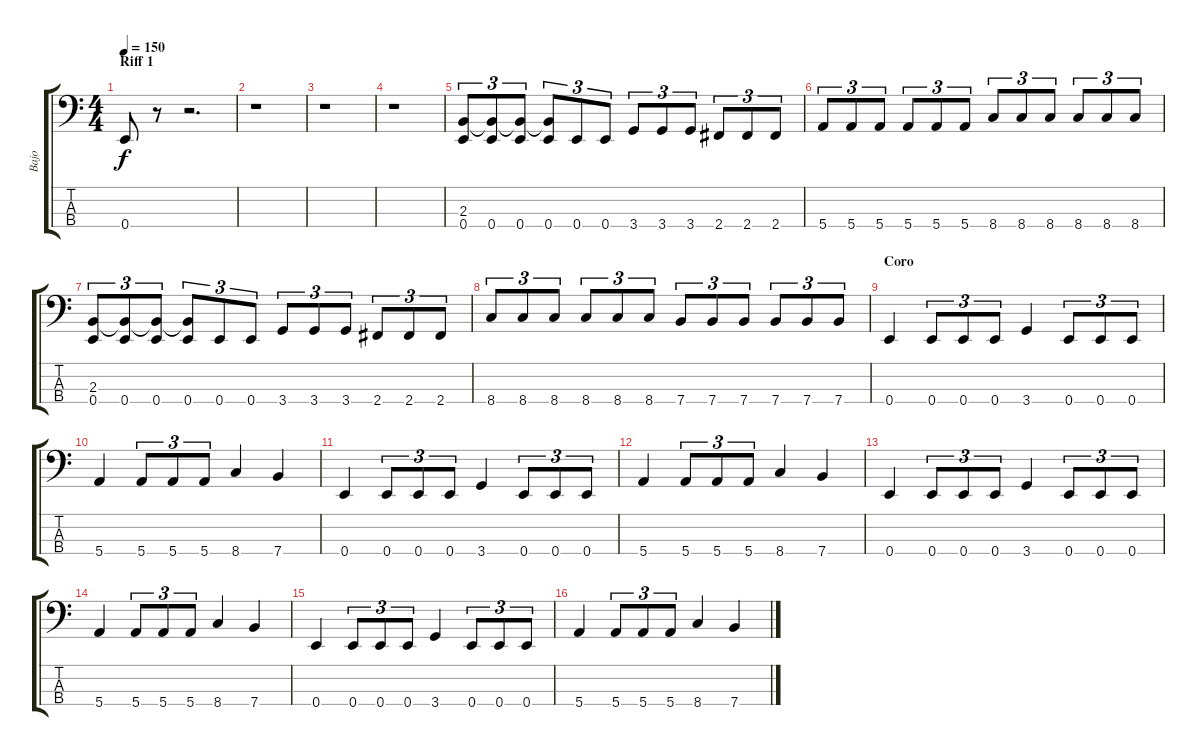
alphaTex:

\track ("Bajo" "Bajo") {instrument electricbassfinger}
\staff {score tabs}
\tuning (G2 D2 A1 E1) {hide}
\ts (4 4)
\section ("" "Riff 1")
\tempo 150
\clef f4
\ks c
0.4.8{dy f} r.8 r.2{d} |
r.1 |
r.1 |
r.1 |
(2.3 0.4).8{tu (3 2)} (2.3{t} 0.4).8{tu (3 2)} (2.3{t} 0.4).8{tu (3 2)} (2.3{t} 0.4).8{tu (3 2)} 0.4.8{tu (3 2)} 0.4.8{tu (3 2)} 3.4.8{tu (3 2)} 3.4.8{tu (3 2)} 3.4.8{tu (3 2)} 2.4.8{tu (3 2)} 2.4.8{tu (3 2)} 2.4.8{tu (3 2)} |
5.4.8{tu (3 2)} 5.4.8{tu (3 2)} 5.4.8{tu (3 2)} 5.4.8{tu (3 2)} 5.4.8{tu (3 2)} 5.4.8{tu (3 2)} 8.4.8{tu (3 2)} 8.4.8{tu (3 2)} 8.4.8{tu (3 2)} 8.4.8{tu (3 2)} 8.4.8{tu (3 2)} 8.4.8{tu (3 2)} |
(2.3 0.4).8{tu (3 2)} (2.3{t} 0.4).8{tu (3 2)} (2.3{t} 0.4).8{tu (3 2)} (2.3{t} 0.4).8{tu (3 2)} 0.4.8{tu (3 2)} 0.4.8{tu (3 2)} 3.4.8{tu (3 2)} 3.4.8{tu (3 2)} 3.4.8{tu (3 2)} 2.4.8{tu (3 2)} 2.4.8{tu (3 2)} 2.4.8{tu (3 2)} |
8.4.8{tu (3 2)} 8.4.8{tu (3 2)} 8.4.8{tu (3 2)} 8.4.8{tu (3 2)} 8.4.8{tu (3 2)} 8.4.8{tu (3 2)} 7.4.8{tu (3 2)} 7.4.8{tu (3 2)} 7.4.8{tu (3 2)} 7.4.8{tu (3 2)} 7.4.8{tu (3 2)} 7.4.8{tu (3 2)} |
\section ("" "Coro")
0.4.4 0.4.8{tu (3 2)} 0.4.8{tu (3 2)} 0.4.8{tu (3 2)} 3.4.4 0.4.8{tu (3 2)} 0.4.8{tu (3 2)} 0.4.8{tu (3 2)} |
5.4.4 5.4.8{tu (3 2)} 5.4.8{tu (3 2)} 5.4.8{tu (3 2)} 8.4.4 7.4.4 |
0.4.4 0.4.8{tu (3 2)} 0.4.8{tu (3 2)} 0.4.8{tu (3 2)} 3.4.4 0.4.8{tu (3 2)} 0.4.8{tu (3 2)} 0.4.8{tu (3 2)} |
5.4.4 5.4.8{tu (3 2)} 5.4.8{tu (3 2)} 5.4.8{tu (3 2)} 8.4.4 7.4.4 |
0.4.4 0.4.8{tu (3 2)} 0.4.8{tu (3 2)} 0.4.8{tu (3 2)} 3.4.4 0.4.8{tu (3 2)} 0.4.8{tu (3 2)} 0.4.8{tu (3 2)} |
5.4.4 5.4.8{tu (3 2)} 5.4.8{tu (3 2)} 5.4.8{tu (3 2)} 8.4.4 7.4.4 |
0.4.4 0.4.8{tu (3 2)} 0.4.8{tu (3 2)} 0.4.8{tu (3 2)} 3.4.4 0.4.8{tu (3 2)} 0.4.8{tu (3 2)} 0.4.8{tu (3 2)} |
5.4.4 5.4.8{tu (3 2)} 5.4.8{tu (3 2)} 5.4.8{tu (3 2)} 8.4.4 7.4.4
